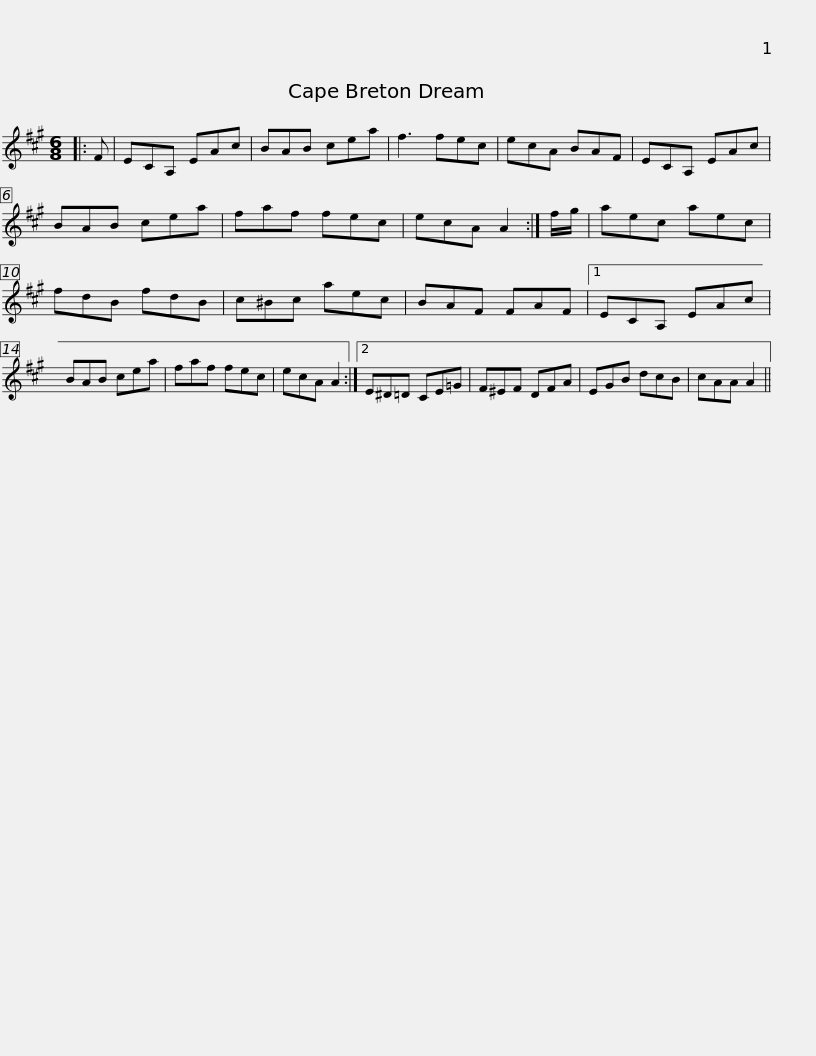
X:1
L:1/8
M:6/8
I:linebreak $
K:A
V:1 treble
V:1
|: F | ECA, EAc | BAB cea | f3 fec | ecA BAF | %5
 ECA, EAc | BAB cea | faf fec |$ ecA A2 :| f/g/ | %10
 aec aec | fdB fdB | c^Bc aec | BAF FAF |1 ECA, EAc | %15
 BAB cea |$ faf fec | ecA A2 :|2 E^D=D CE=G | F^EF DFA | %20
 EGB dcB | cAA A2 || %22
